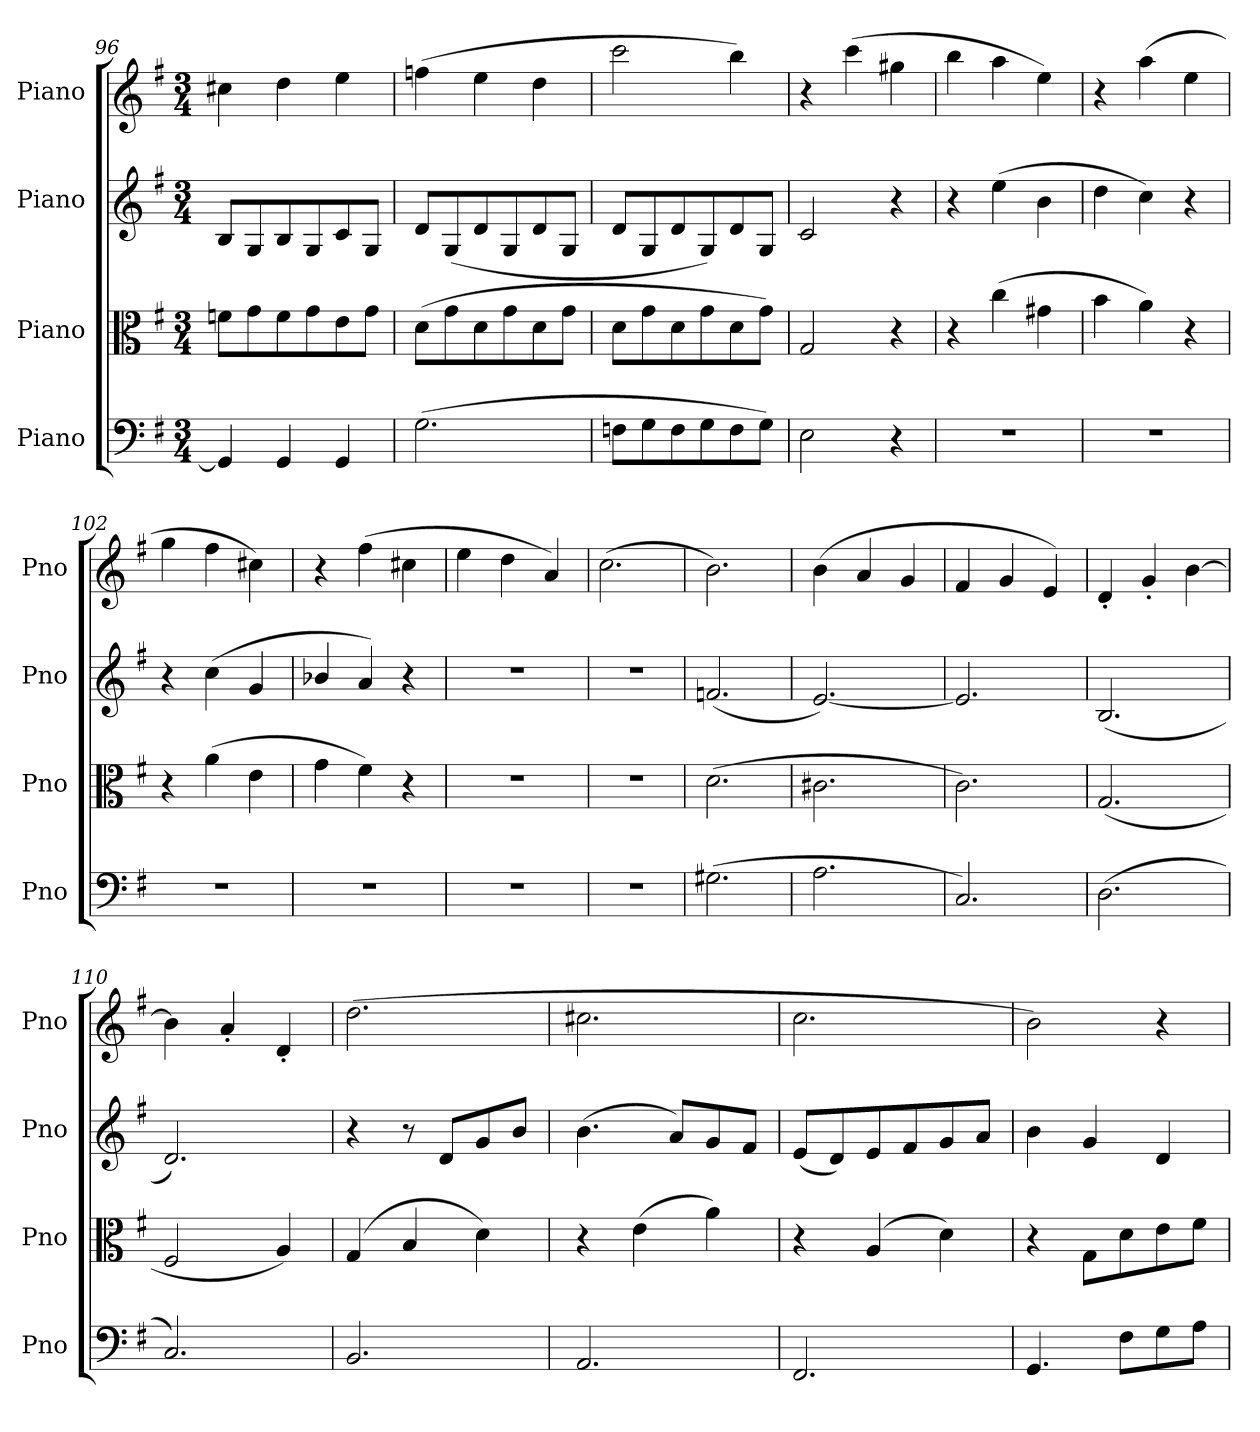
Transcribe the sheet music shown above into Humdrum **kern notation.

**kern	**kern	**kern	**kern
*part4	*part3	*part2	*part1
*staff4	*staff3	*staff2	*staff1
*I"Piano	*I"Piano	*I"Piano	*I"Piano
*I'Pno	*I'Pno	*I'Pno	*I'Pno
!!LO:LB:g=z
*clefF4	*clefC3	*clefG2	*clefG2
*k[f#]	*k[f#]	*k[f#]	*k[f#]
*M3/4	*M3/4	*M3/4	*M3/4
=96	=96	=96	=96
4GG/]	8fn\L	8B/L	4cc#X\
.	8g\	8G/	.
4GG/	8f\	8B/	4dd\
.	8g\	8G/	.
4GG/	8e\	8c/	4ee\
.	8g\J	8G/J	.
=97	=97	=97	=97
(2.G\	(8d\L	8d/L	(4ffn\
.	8g\	(8G/	.
.	8d\	8d/	4ee\
.	8g\	8G/	.
.	8d\	8d/	4dd\
.	8g\J	8G/J	.
=98	=98	=98	=98
8Fn\L	8d\L	8d/L	2ccc\
8G\	8g\	8G/	.
8F\	8d\	8d/	.
8G\	8g\	8G/)	.
8F\	8d\	8d/	4bb\)
8G\J)	8g\J)	8G/J	.
=99	=99	=99	=99
2E\	2G/	2c/	4r
.	.	.	(4ccc\
4r	4r	4r	4gg#X\
=100	=100	=100	=100
2.r	4r	4r	4bb\
.	(4cc\	(4ee\	4aa\
.	4g#X\	4b\	4ee\)
=101	=101	=101	=101
2.r	4b\	4dd\	4r
.	4a\)	4cc\)	(4aa\
.	4r	4r	4ee\
=102	=102	=102	=102
2.r	4r	4r	4gg\
.	(4a\	(4cc\	4ff#\
.	4e\	4g/	4cc#X\)
=103	=103	=103	=103
2.r	4g\	4b-X/	4r
.	4f#\)	4a/)	(4ff#\
.	4r	4r	4cc#X\
=104	=104	=104	=104
2.r	2.r	2.r	4ee\
.	.	.	4dd\
.	.	.	4a/)
=105	=105	=105	=105
2.r	2.r	2.r	(2.cc\
=106	=106	=106	=106
(2.G#X\	(2.d\	(2.fn/	2.b\)
=107	=107	=107	=107
2.A\	2.c#X\	[2.e/)	(4b\
.	.	.	4a/
.	.	.	4g/
=108	=108	=108	=108
2.C/)	2.c\)	2.e/]	4f#/
.	.	.	4g/
.	.	.	4e/)
!!LO:LB:g=z
=109	=109	=109	=109
(2.D\	(2.G/	(2.B/	4d'/
.	.	.	4g'/
.	.	.	[4b\
=110	=110	=110	=110
2.C/)	2F#/	2.d/)	4b\]
.	.	.	4a'/
.	4A/)	.	4d'/
=111	=111	=111	=111
2.BB/	(4G/	4r	(2.dd\
.	4B/	8r	.
.	.	8d/L	.
.	4d\)	8g/	.
.	.	8b/J	.
=112	=112	=112	=112
2.AA/	4r	(4.b\	2.cc#X\
.	(4e\	.	.
.	.	8a/L)	.
.	4a\)	8g/	.
.	.	8f#/J	.
=113	=113	=113	=113
2.FF#/	4r	(8e/L	2.cc\
.	.	8d/)	.
.	(4A/	8e/	.
.	.	8f#/	.
.	4d\)	8g/	.
.	.	8a/J	.
=114	=114	=114	=114
4.GG/	4r	4b\	2b\)
.	8G\L	4g/	.
8F#\L	8d\	.	.
8G\	8e\	4d/	4r
8A\J	8f#\J	.	.
=	=	=	=
*-	*-	*-	*-
